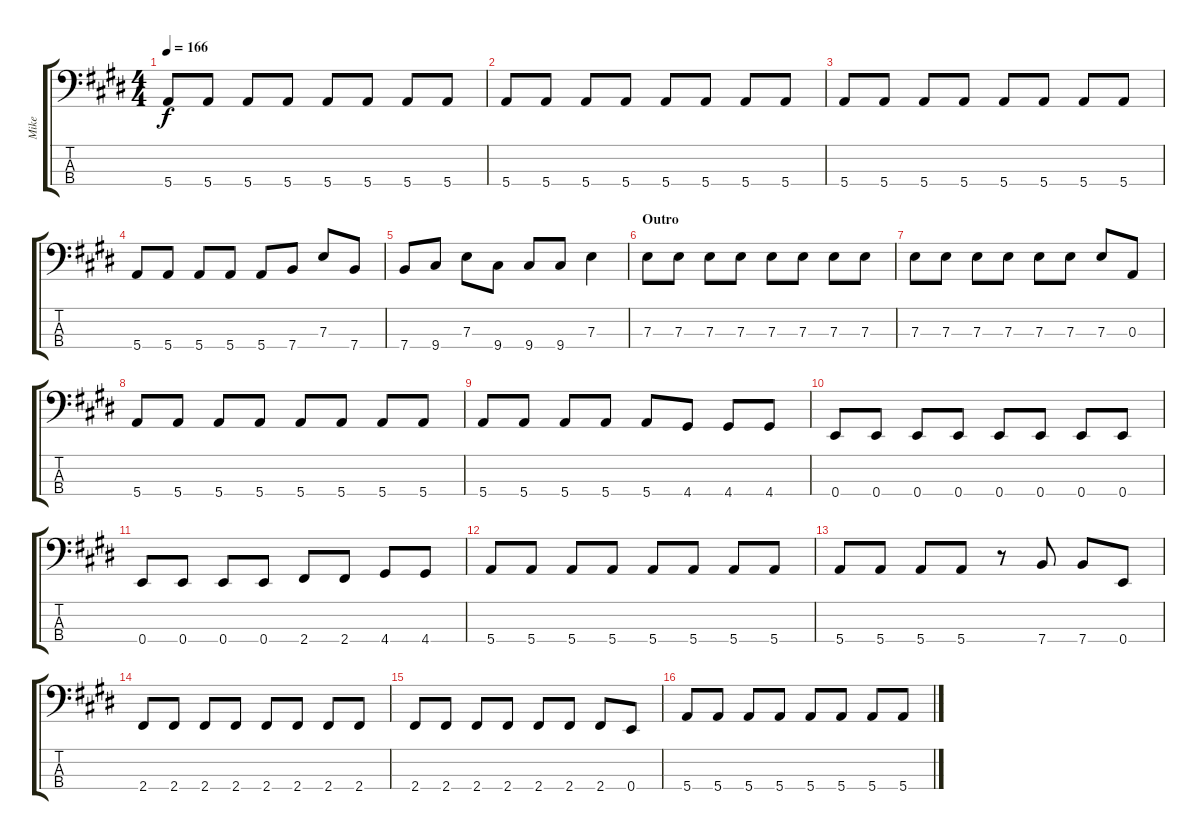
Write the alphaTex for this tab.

\track ("Mike" "Mike") {instrument electricbassfinger}
\staff {score tabs}
\tuning (G2 D2 A1 E1) {hide}
\ts (4 4)
\tempo 166
\clef f4
\ks e
5.4.8{dy f} 5.4.8 5.4.8 5.4.8 5.4.8 5.4.8 5.4.8 5.4.8 |
5.4.8 5.4.8 5.4.8 5.4.8 5.4.8 5.4.8 5.4.8 5.4.8 |
5.4.8 5.4.8 5.4.8 5.4.8 5.4.8 5.4.8 5.4.8 5.4.8 |
5.4.8 5.4.8 5.4.8 5.4.8 5.4.8 7.4.8 7.3.8 7.4.8 |
7.4.8 9.4.8 7.3.8 9.4.8 9.4.8 9.4.8 7.3.4 |
\section ("" "Outro")
7.3.8 7.3.8 7.3.8 7.3.8 7.3.8 7.3.8 7.3.8 7.3.8 |
7.3.8 7.3.8 7.3.8 7.3.8 7.3.8 7.3.8 7.3.8 0.3.8 |
5.4.8 5.4.8 5.4.8 5.4.8 5.4.8 5.4.8 5.4.8 5.4.8 |
5.4.8 5.4.8 5.4.8 5.4.8 5.4.8 4.4.8 4.4.8 4.4.8 |
0.4.8 0.4.8 0.4.8 0.4.8 0.4.8 0.4.8 0.4.8 0.4.8 |
0.4.8 0.4.8 0.4.8 0.4.8 2.4.8 2.4.8 4.4.8 4.4.8 |
5.4.8 5.4.8 5.4.8 5.4.8 5.4.8 5.4.8 5.4.8 5.4.8 |
5.4.8 5.4.8 5.4.8 5.4.8 r.8 7.4.8 7.4.8 0.4.8 |
2.4.8 2.4.8 2.4.8 2.4.8 2.4.8 2.4.8 2.4.8 2.4.8 |
2.4.8 2.4.8 2.4.8 2.4.8 2.4.8 2.4.8 2.4.8 0.4.8 |
5.4.8 5.4.8 5.4.8 5.4.8 5.4.8 5.4.8 5.4.8 5.4.8
